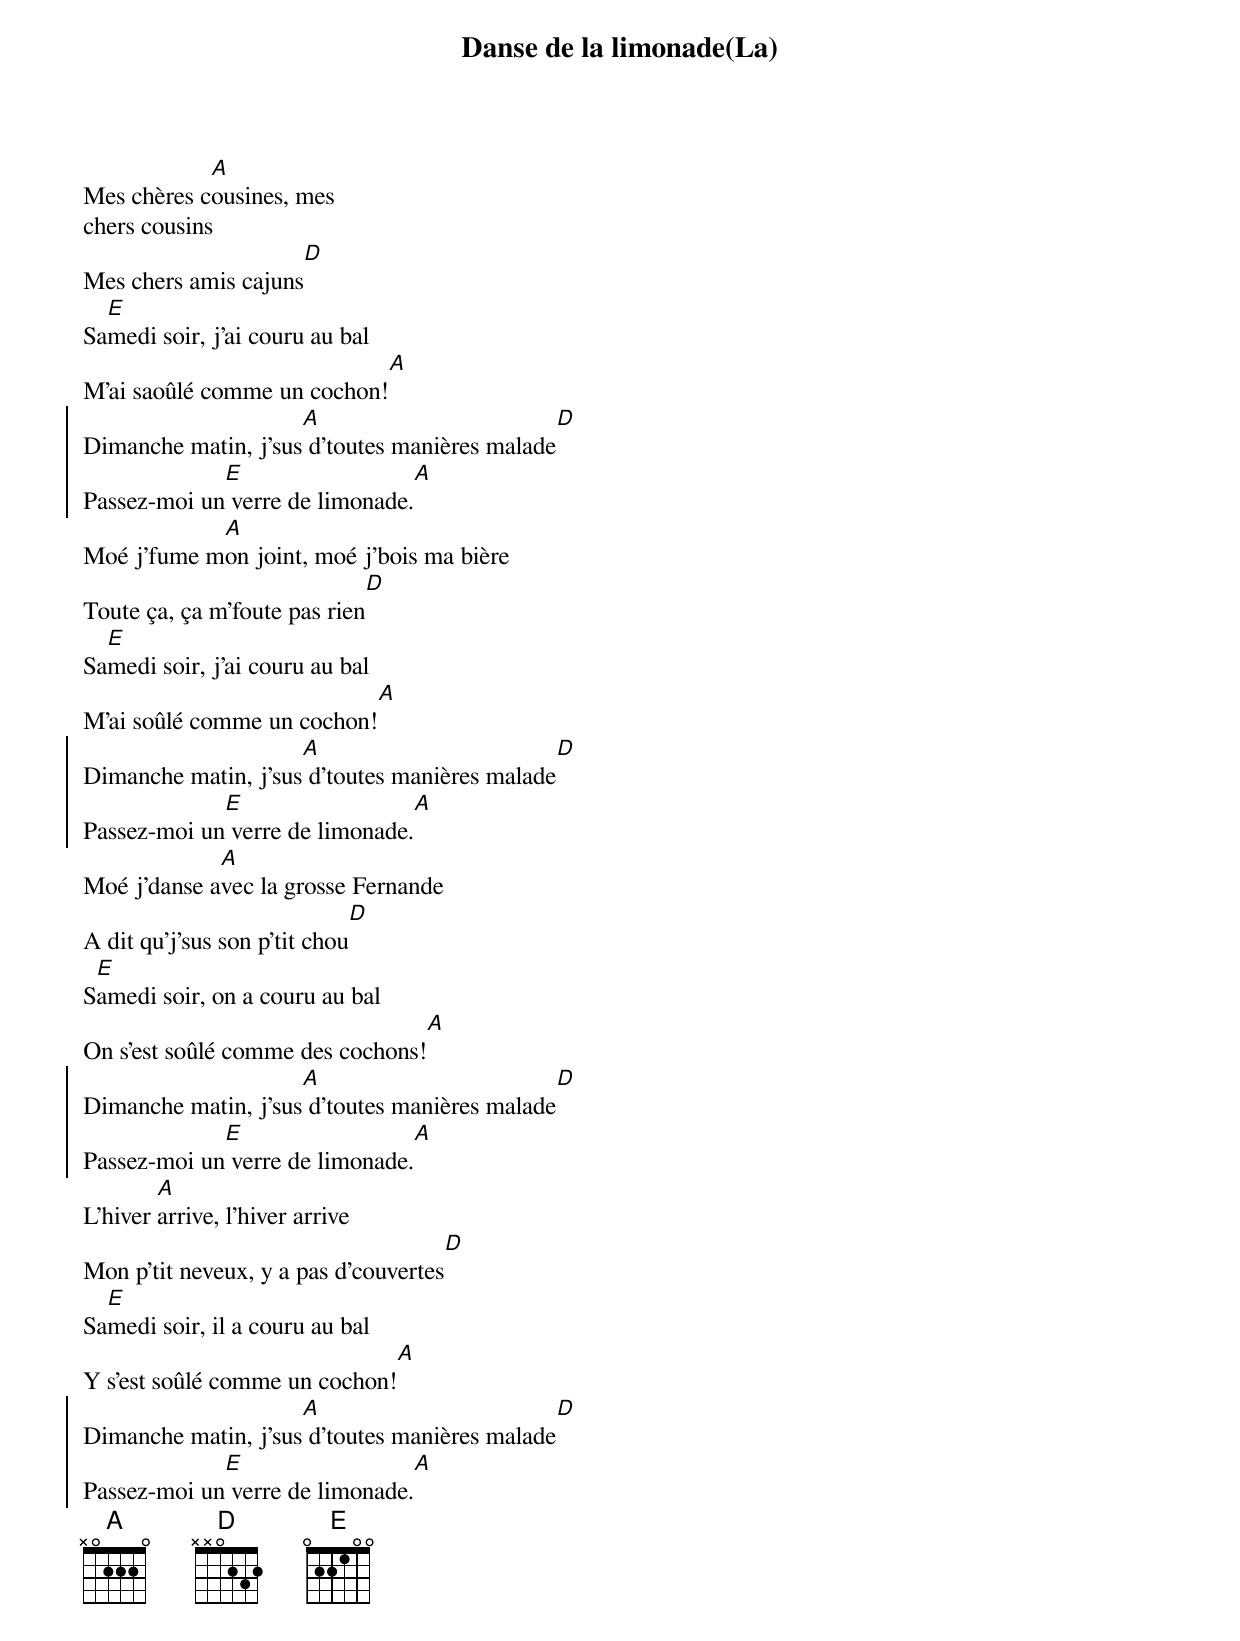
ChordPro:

{t:Danse de la limonade(La)}
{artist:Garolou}

Mes chères c[A]ousines, mes
chers cousins
Mes chers amis cajuns[D]
Sa[E]medi soir, j’ai couru au bal
M’ai saoûlé comme un cochon![A]
{soc}
Dimanche matin, j’sus[A] d’toutes manières malade[D]
Passez-moi un[E] verre de limonade.[A]
{eoc}
Moé j’fume m[A]on joint, moé j’bois ma bière
Toute ça, ça m’foute pas rien[D]
Sa[E]medi soir, j’ai couru au bal
M’ai soûlé comme un cochon![A]
{soc}
Dimanche matin, j’sus[A] d’toutes manières malade[D]
Passez-moi un[E] verre de limonade.[A]
{eoc}
Moé j’danse a[A]vec la grosse Fernande
A dit qu’j’sus son p’tit chou[D]
S[E]amedi soir, on a couru au bal
On s’est soûlé comme des cochons![A]
{soc}
Dimanche matin, j’sus[A] d’toutes manières malade[D]
Passez-moi un[E] verre de limonade.[A]
{eoc}
L’hiver [A]arrive, l’hiver arrive
Mon p’tit neveux, y a pas d’couvertes[D]
Sa[E]medi soir, il a couru au bal
Y s’est soûlé comme un cochon![A]
{soc}
Dimanche matin, j’sus[A] d’toutes manières malade[D]
Passez-moi un[E] verre de limonade.[A]
{eoc}
